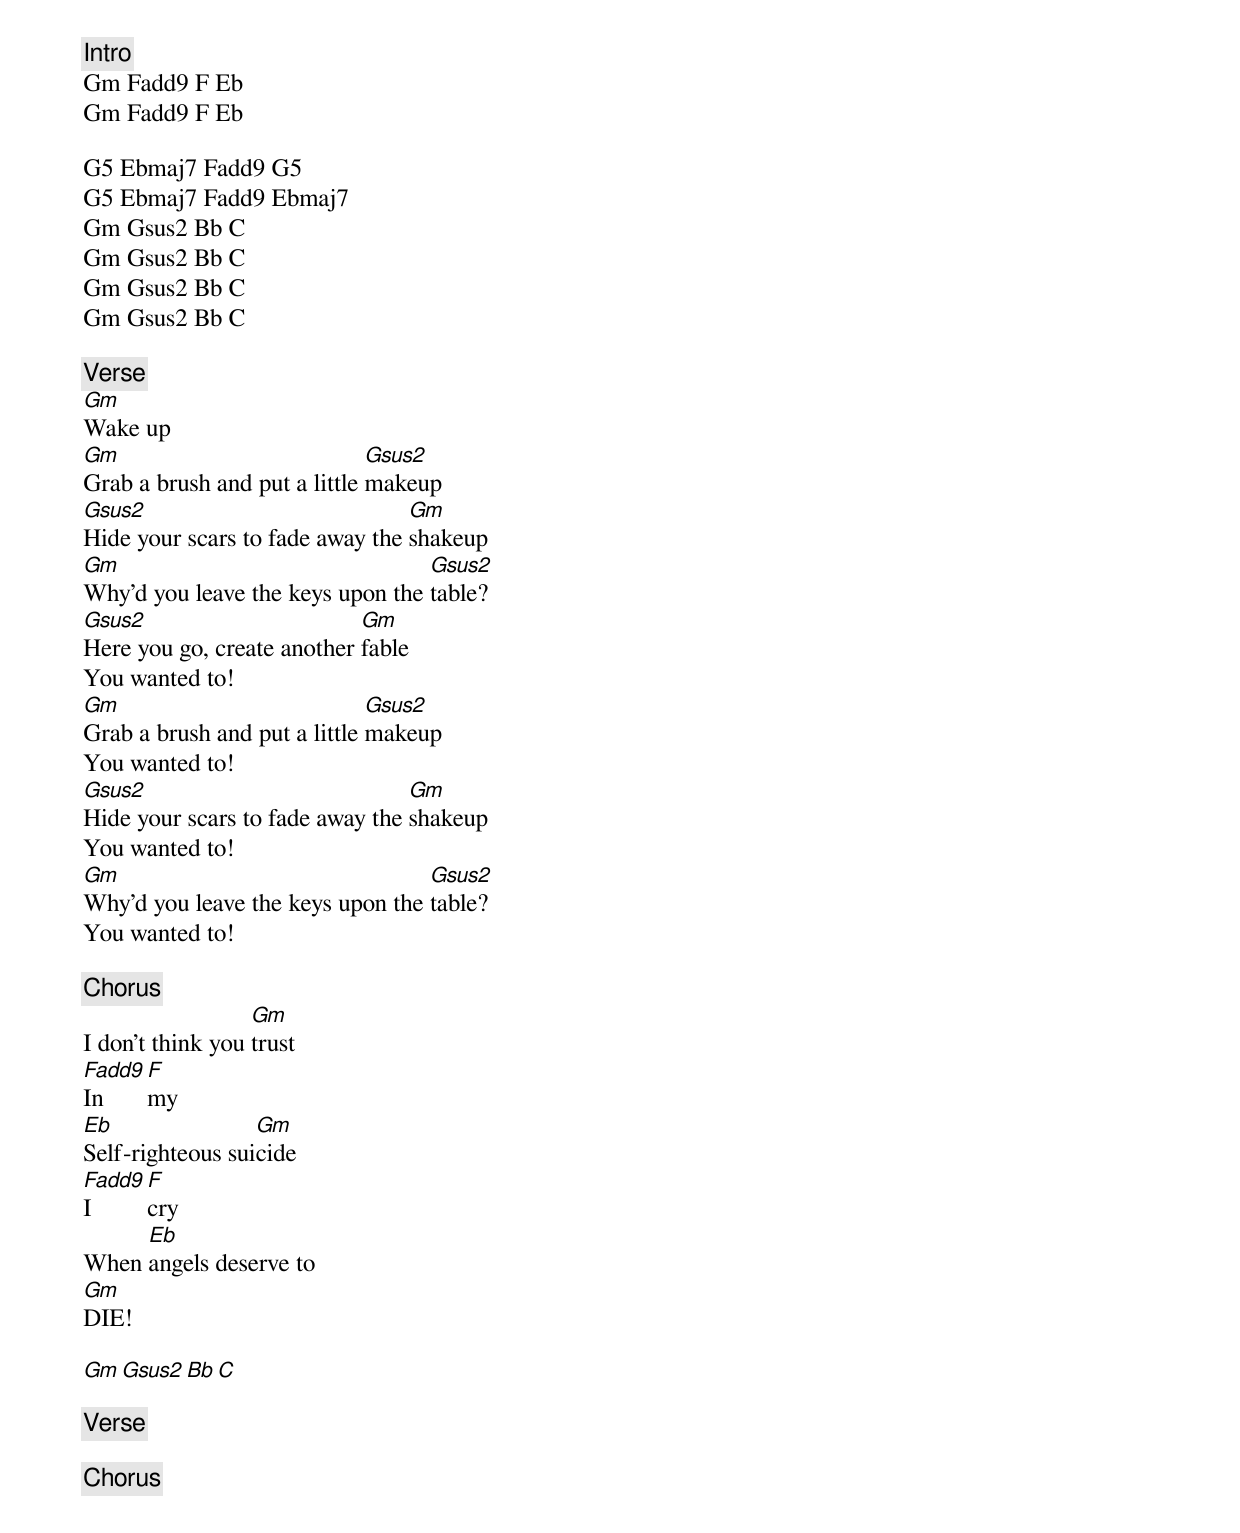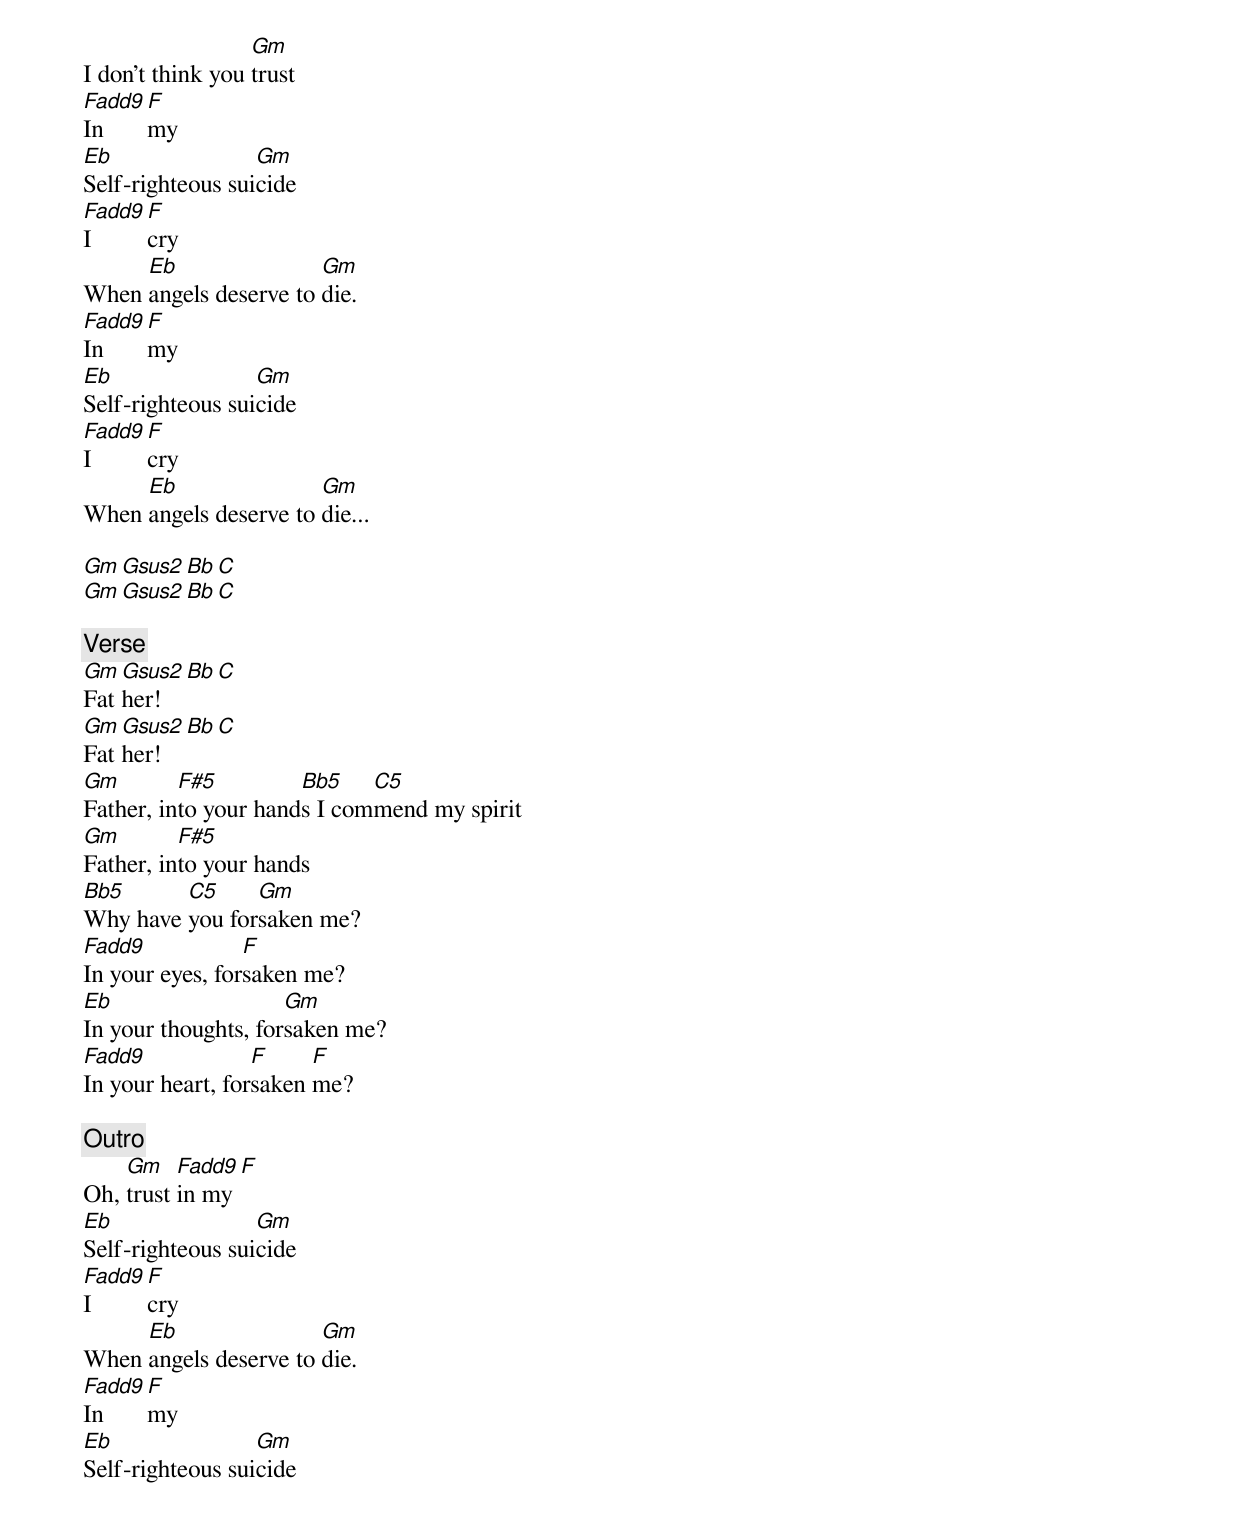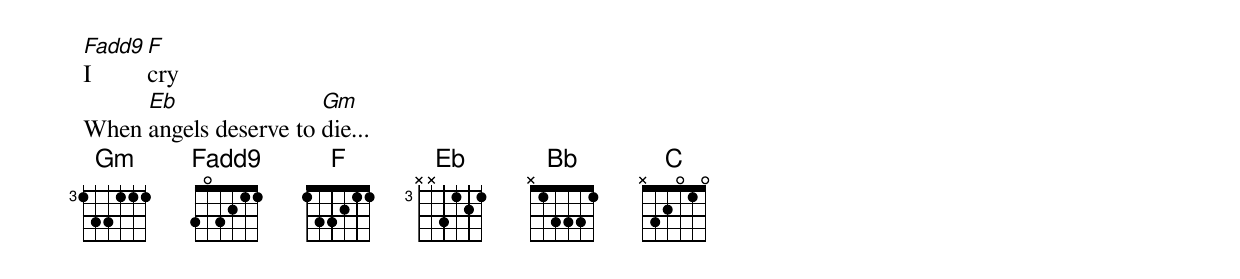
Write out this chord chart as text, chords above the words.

[Intro]
Gm Fadd9 F Eb
Gm Fadd9 F Eb

G5 Ebmaj7 Fadd9 G5
G5 Ebmaj7 Fadd9 Ebmaj7
Gm Gsus2 Bb C
Gm Gsus2 Bb C
Gm Gsus2 Bb C
Gm Gsus2 Bb C

[Verse]
Gm
Wake up
Gm                            Gsus2
Grab a brush and put a little makeup
Gsus2                            Gm
Hide your scars to fade away the shakeup
Gm                                Gsus2
Why'd you leave the keys upon the table?
Gsus2                       Gm
Here you go, create another fable
You wanted to!
Gm                            Gsus2
Grab a brush and put a little makeup
You wanted to!
Gsus2                            Gm
Hide your scars to fade away the shakeup
You wanted to!
Gm                                Gsus2
Why'd you leave the keys upon the table?
You wanted to!

[Chorus]
                  Gm
I don't think you trust
Fadd9   F
In      my
Eb                Gm
Self-righteous suicide
Fadd9   F
I       cry
     Eb
When angels deserve to
Gm
DIE!

Gm Gsus2 Bb C

[Verse]

[Chorus]
                  Gm
I don't think you trust
Fadd9   F
In      my
Eb                Gm
Self-righteous suicide
Fadd9   F
I       cry
     Eb                Gm
When angels deserve to die.
Fadd9   F
In      my
Eb                Gm
Self-righteous suicide
Fadd9   F
I       cry
     Eb                Gm
When angels deserve to die...

Gm Gsus2 Bb C
Gm Gsus2 Bb C

[Verse]
Gm Gsus2 Bb C
Father!
Gm Gsus2 Bb C
Father!
Gm        F#5         Bb5    C5
Father, into your hands I commend my spirit
Gm        F#5
Father, into your hands
Bb5      C5     Gm
Why have you forsaken me?
Fadd9            F
In your eyes, forsaken me?
Eb                   Gm
In your thoughts, forsaken me?
Fadd9             F     F
In your heart, forsaken me?

[Outro]
    Gm    Fadd9 F
Oh, trust in my
Eb                Gm
Self-righteous suicide
Fadd9   F
I       cry
     Eb                Gm
When angels deserve to die.
Fadd9   F
In      my
Eb                Gm
Self-righteous suicide
Fadd9   F
I       cry
     Eb                Gm
When angels deserve to die...
